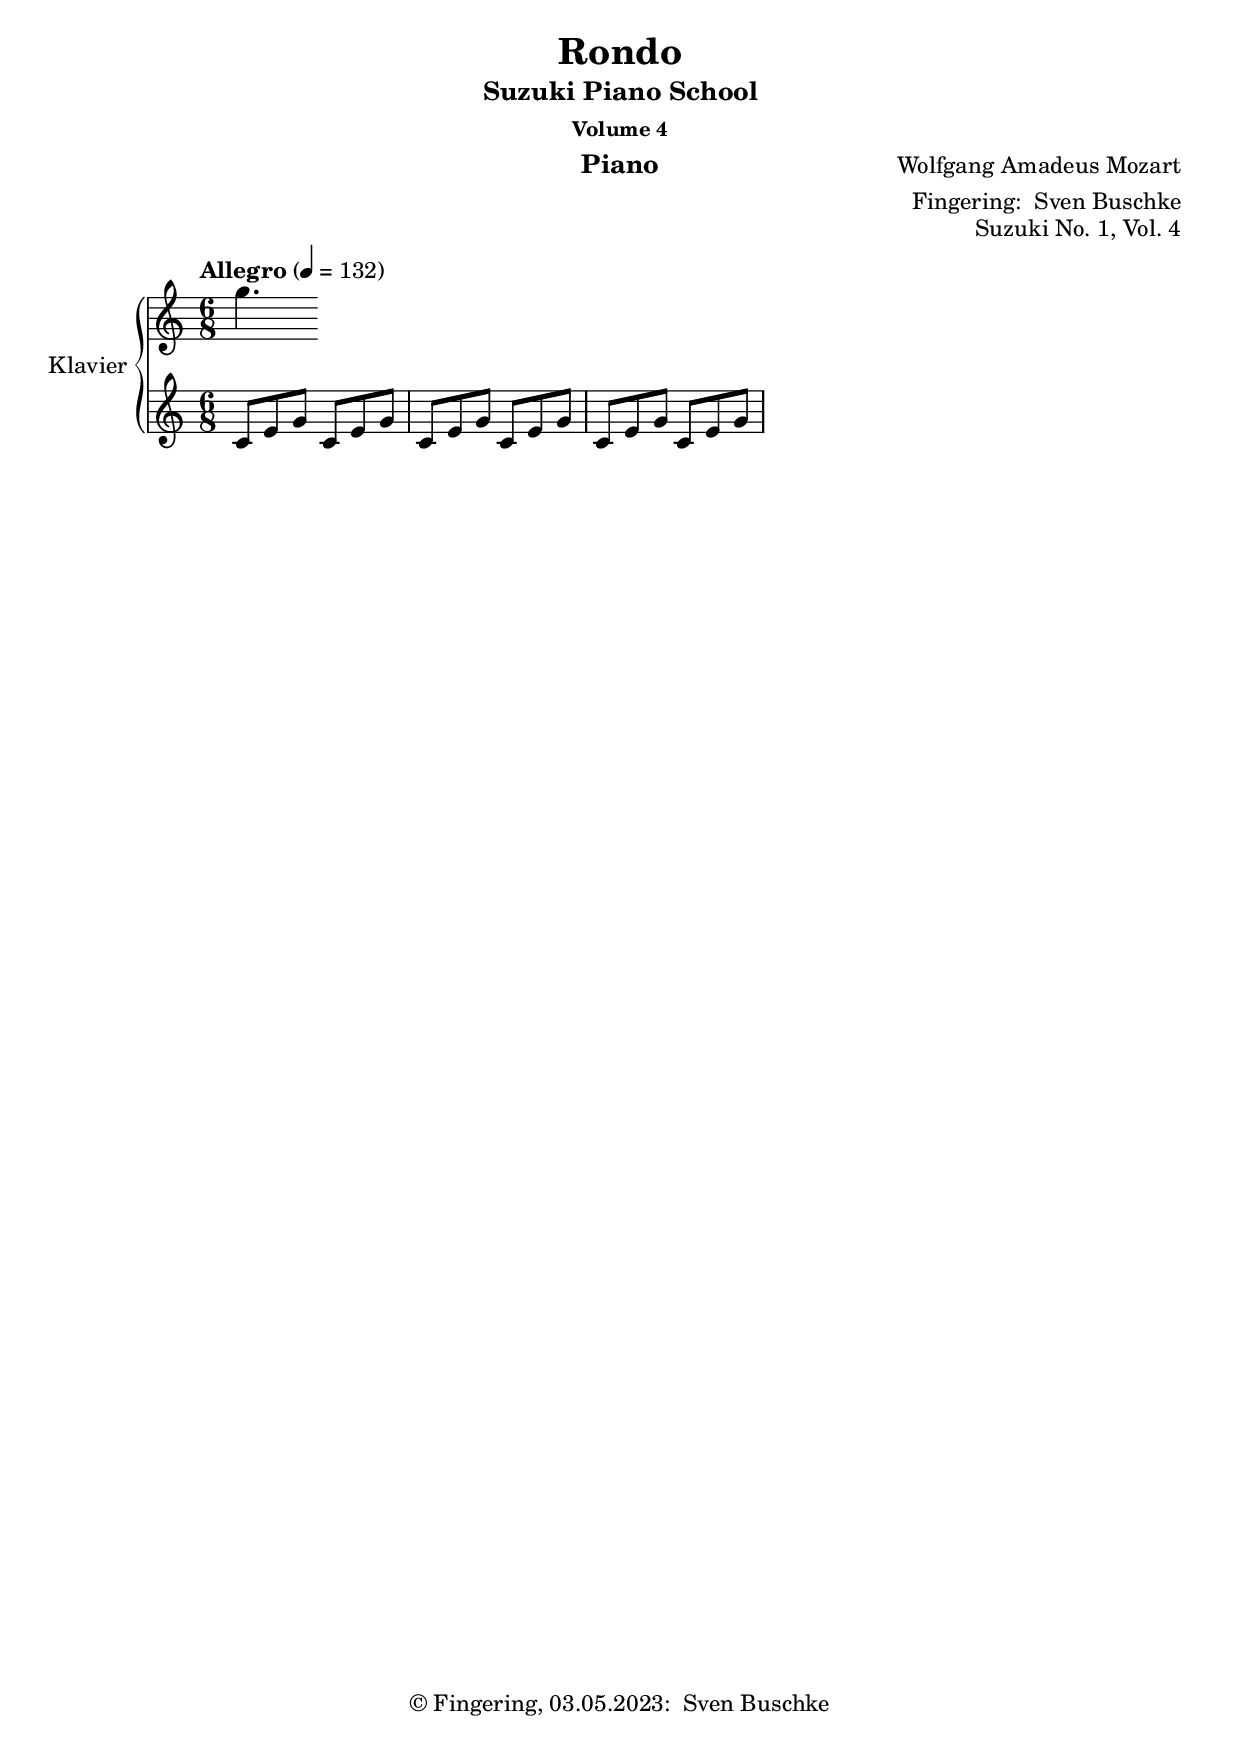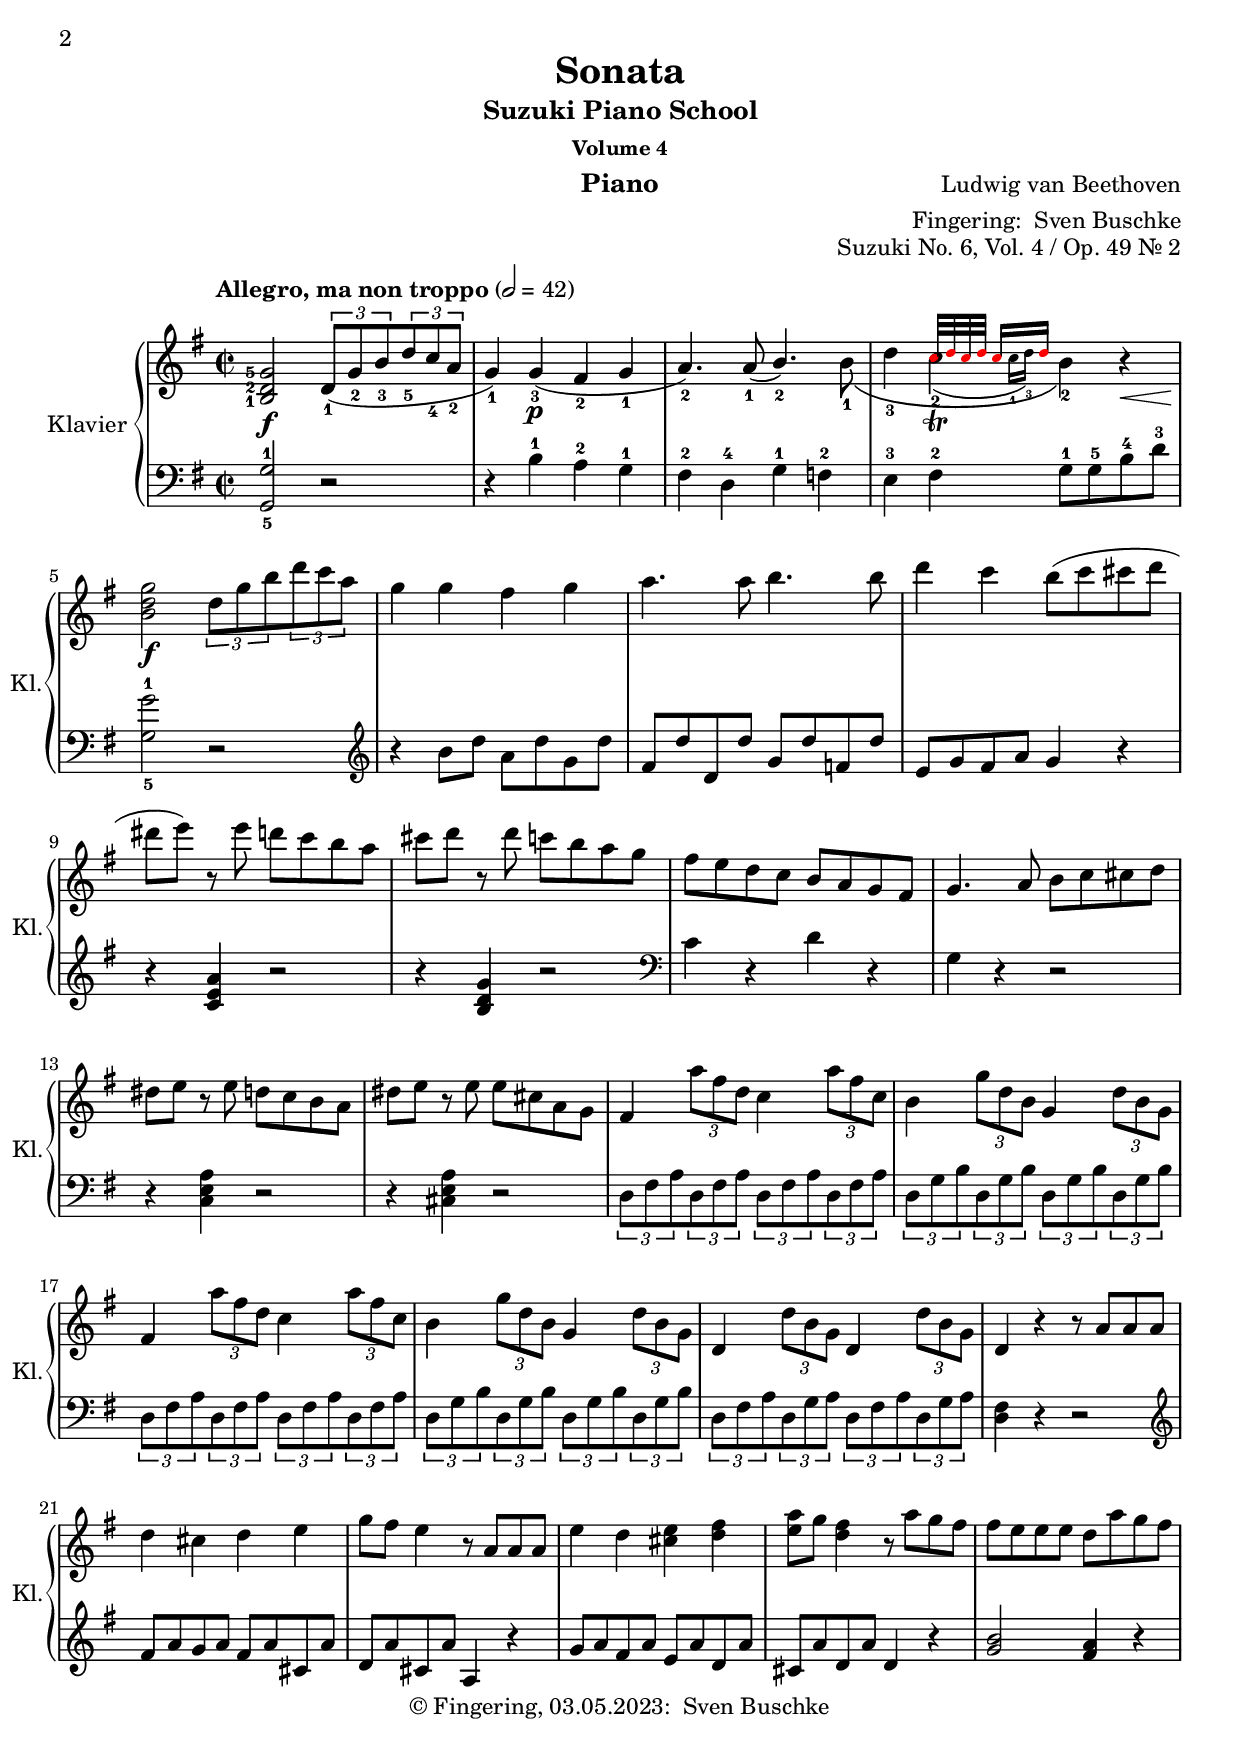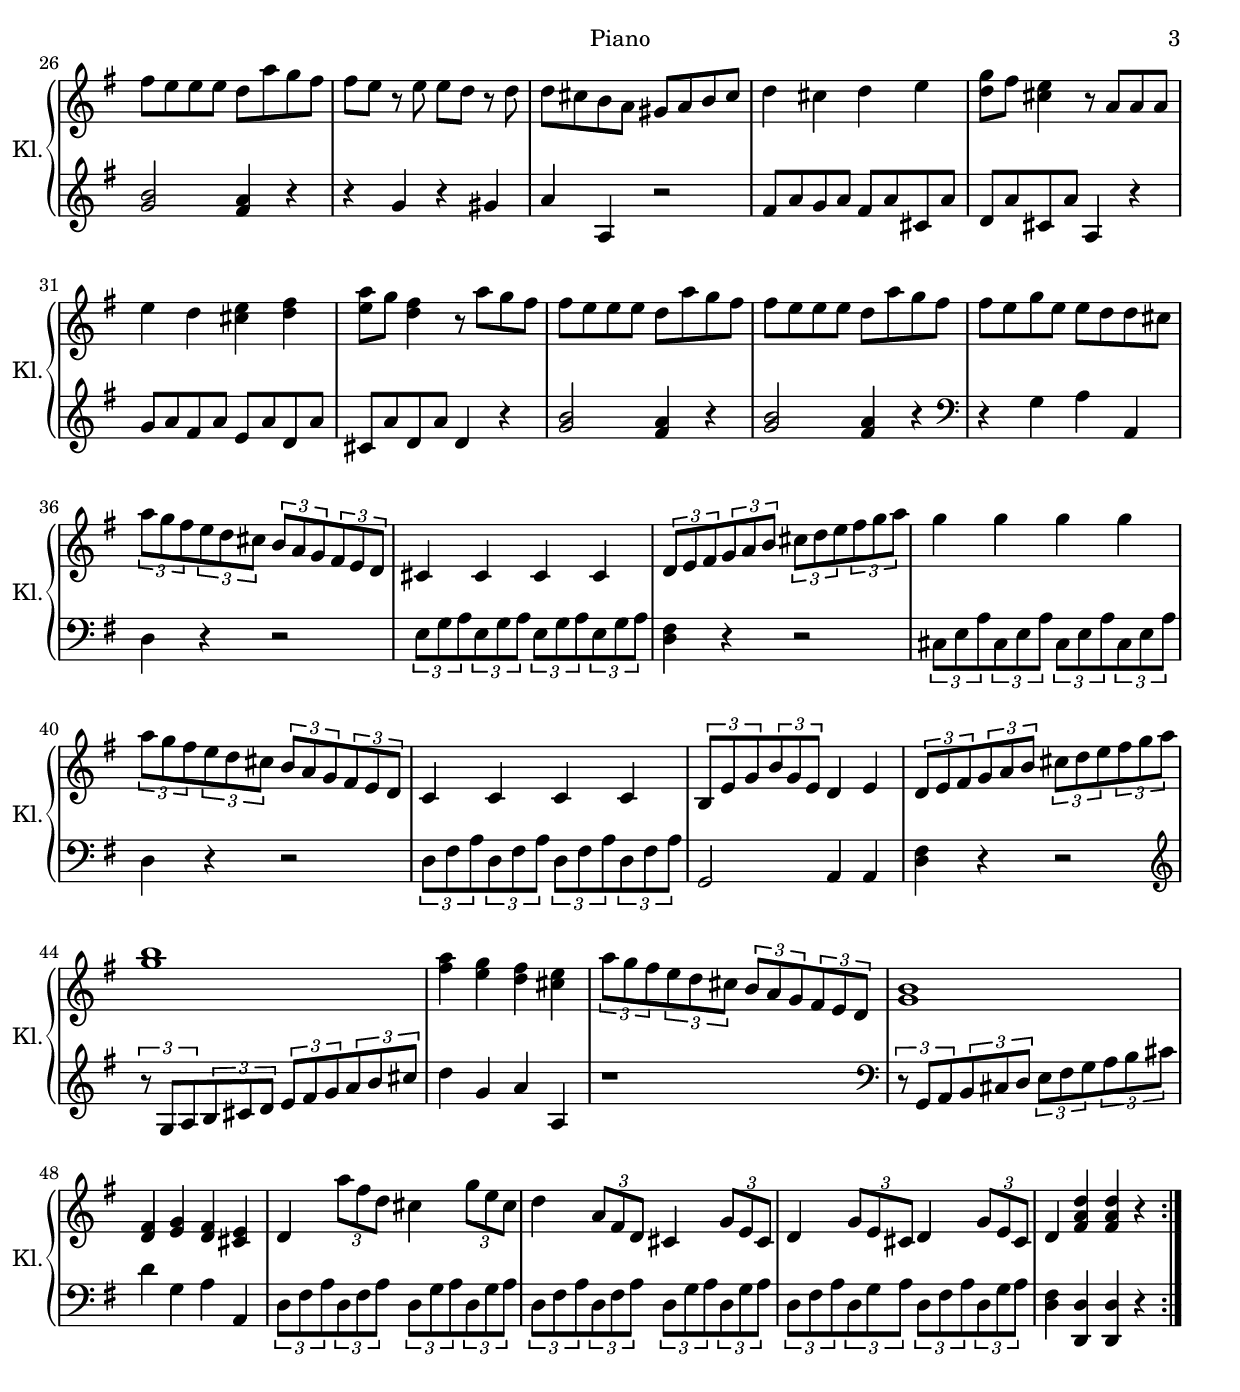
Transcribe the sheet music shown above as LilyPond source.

\version "2.24.1"
\language "english"

\header {
  dedication = ""
  title = ""
  subtitle = "Suzuki Piano School"
  subsubtitle = "Volume 4"
  instrument = "Piano"
  composer = ""
  arranger = \markup {"Fingering: " \with-url #"https://buschke.com" "Sven Buschke"}
  poet = ""
  meter = ""
  piece = ""
  opus = "No. 1"
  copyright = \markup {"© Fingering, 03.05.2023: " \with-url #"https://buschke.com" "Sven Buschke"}
%  tagline = ""
  % Remove default LilyPond tagline
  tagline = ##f
}


\paper {
  #(set-paper-size "a4")
}

\layout {
  \context {
    \Voice
    \consists "Melody_engraver"
    \override Stem #'neutral-direction = #'()
  }
}

global = {
  \key c \major
  \numericTimeSignature
  \time 4/4
  \tempo "Andante" 4=100
}

%%%%%%%%%%%%%%%%%%%%%%%%%%%%%%%%%%%%%%%%%%%%%%%%%%%%%%%%%%%%%%%%%%%%%%%%%%%%%%%%
% Nummer 1 / A
%%%%%%%%%%%%%%%%%%%%%%%%%%%%%%%%%%%%%%%%%%%%%%%%%%%%%%%%%%%%%%%%%%%%%%%%%%%%%%%%

globalA = {
  \key c \major
%  \numericTimeSignature
  \time 6/8
  \tempo "Allegro" 4=132
}

scoreARight = \relative c'' {
  \globalA
  % Music follows here.
  g'4.
}

scoreALeft = \relative c' {
  \globalA
  % Music follows here.
  \clef treble
  c8 e g c, e g
  c,8 e g c, e g
  c,8 e g c, e g
}

\bookpart {
\header {
  title = "Rondo"
  composer = \markup {\with-url #"" "Wolfgang Amadeus Mozart"}
  poet = ""
  meter = ""
  piece = ""
  opus = "Suzuki No. 1, Vol. 4"
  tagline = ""
}
  \score {
    \new PianoStaff \with {
      instrumentName = "Klavier"
      shortInstrumentName = "Kl."
    } <<
      \new Staff = "right" \with {
        midiInstrument = "acoustic grand"
      } \scoreARight
      \new Staff = "left" \with {
        midiInstrument = "acoustic grand"
      } { \clef bass \scoreALeft }
    >>
    \layout { }
    \midi { }
  }
}

%%%%%%%%%%%%%%%%%%%%%%%%%%%%%%%%%%%%%%%%%%%%%%%%%%%%%%%%%%%%%%%%%%%%%%%%%%%%%%%%
% Nummer 2 / B
%%%%%%%%%%%%%%%%%%%%%%%%%%%%%%%%%%%%%%%%%%%%%%%%%%%%%%%%%%%%%%%%%%%%%%%%%%%%%%%%

globalB = {
  \key c \major
  \numericTimeSignature
  \time 4/4
  \tempo "Andante" 4=100
}

scoreBRight = \relative c'' {
  \global
  % Music follows here.

}

scoreBLeft = \relative c' {
  \global
  % Music follows here.

}

\bookpart {
\header {
  title = ""
  composer = ""
  poet = ""
  meter = ""
  piece = ""
  opus = "Suzuki No. 1, Vol. 2"
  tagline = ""
}
  \score {
    \new PianoStaff \with {
      instrumentName = "Klavier"
      shortInstrumentName = "Kl."
    } <<
      \new Staff = "right" \with {
        midiInstrument = "acoustic grand"
      } \scoreBRight
      \new Staff = "left" \with {
        midiInstrument = "acoustic grand"
      } { \clef bass \scoreBLeft }
    >>
    \layout { }
    \midi { }
  }
}

%%%%%%%%%%%%%%%%%%%%%%%%%%%%%%%%%%%%%%%%%%%%%%%%%%%%%%%%%%%%%%%%%%%%%%%%%%%%%%%%
% Nummer 3 / C
%%%%%%%%%%%%%%%%%%%%%%%%%%%%%%%%%%%%%%%%%%%%%%%%%%%%%%%%%%%%%%%%%%%%%%%%%%%%%%%%

globalC = {
  \key c \major
  \numericTimeSignature
  \time 4/4
  \tempo "Andante" 4=100
}

scoreCRight = \relative c'' {
  \global
  % Music follows here.

}

scoreCLeft = \relative c' {
  \global
  % Music follows here.

}

\bookpart {
\header {
  title = ""
  composer = ""
  poet = ""
  meter = ""
  piece = ""
  opus = "Suzuki No. 1, Vol. 2"
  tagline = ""
}
  \score {
    \new PianoStaff \with {
      instrumentName = "Klavier"
      shortInstrumentName = "Kl."
    } <<
      \new Staff = "right" \with {
        midiInstrument = "acoustic grand"
      } \scoreCRight
      \new Staff = "left" \with {
        midiInstrument = "acoustic grand"
      } { \clef bass \scoreCLeft }
    >>
    \layout { }
    \midi { }
  }
}

%%%%%%%%%%%%%%%%%%%%%%%%%%%%%%%%%%%%%%%%%%%%%%%%%%%%%%%%%%%%%%%%%%%%%%%%%%%%%%%%
% Nummer 4 / D
%%%%%%%%%%%%%%%%%%%%%%%%%%%%%%%%%%%%%%%%%%%%%%%%%%%%%%%%%%%%%%%%%%%%%%%%%%%%%%%%

globalD = {
  \key c \major
  \numericTimeSignature
  \time 4/4
  \tempo "Andante" 4=100
}

scoreDRight = \relative c'' {
  \global
  % Music follows here.

}

scoreDLeft = \relative c' {
  \global
  % Music follows here.

}

\bookpart {
\header {
  title = ""
  composer = ""
  poet = ""
  meter = ""
  piece = ""
  opus = "Suzuki No. 1, Vol. 2"
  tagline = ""
}
  \score {
    \new PianoStaff \with {
      instrumentName = "Klavier"
      shortInstrumentName = "Kl."
    } <<
      \new Staff = "right" \with {
        midiInstrument = "acoustic grand"
      } \scoreDRight
      \new Staff = "left" \with {
        midiInstrument = "acoustic grand"
      } { \clef bass \scoreDLeft }
    >>
    \layout { }
    \midi { }
  }
}

%%%%%%%%%%%%%%%%%%%%%%%%%%%%%%%%%%%%%%%%%%%%%%%%%%%%%%%%%%%%%%%%%%%%%%%%%%%%%%%%
% Nummer 5 / E
%%%%%%%%%%%%%%%%%%%%%%%%%%%%%%%%%%%%%%%%%%%%%%%%%%%%%%%%%%%%%%%%%%%%%%%%%%%%%%%%

globalE = {
  \key c \major
  \numericTimeSignature
  \time 4/4
  \tempo "Andante" 4=100
}

scoreERight = \relative c'' {
  \global
  % Music follows here.

}

scoreELeft = \relative c' {
  \global
  % Music follows here.

}

\bookpart {
\header {
  title = ""
  composer = ""
  poet = ""
  meter = ""
  piece = ""
  opus = "Suzuki No. 1, Vol. 2"
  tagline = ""
}
  \score {
    \new PianoStaff \with {
      instrumentName = "Klavier"
      shortInstrumentName = "Kl."
    } <<
      \new Staff = "right" \with {
        midiInstrument = "acoustic grand"
      } \scoreERight
      \new Staff = "left" \with {
        midiInstrument = "acoustic grand"
      } { \clef bass \scoreELeft }
    >>
    \layout { }
    \midi { }
  }
}

%%%%%%%%%%%%%%%%%%%%%%%%%%%%%%%%%%%%%%%%%%%%%%%%%%%%%%%%%%%%%%%%%%%%%%%%%%%%%%%%
% Nummer 6 / F
%%%%%%%%%%%%%%%%%%%%%%%%%%%%%%%%%%%%%%%%%%%%%%%%%%%%%%%%%%%%%%%%%%%%%%%%%%%%%%%%

globalF = {
  \key g \major
%  \numericTimeSignature
  \time 2/2
  \tempo "Allegro, ma non troppo" 2=42
}

scoreFRight = \relative c'' {
  \globalF
  % Music follows here.
  \repeat volta 2 {
     \set fingeringOrientations = #'(left) <b,-1 d-2 g-5>2\f
     \override Fingering.direction = #DOWN \tuplet 3/2 { d8-1(g-2 b-3 } \tuplet 3/2 { d-5 c-4 a-2 }
    g4-1) g-3\p(fs-2 g-1 a4.-2) a8-1(b4.-2) <<{\override NoteHead.color = #red \override NoteHead.font-size = #-3 s8 s4 c32[d c d] c16[d] s4 \revert NoteHead.color \revert NoteHead.font-size}\\{b8-1\(d4-3 \afterGrace c-2\trill({c16-1[d-3])} b4-2\)}>>\< r
    <b d g>2\f \tuplet 3/2 { d8 g b } \tuplet 3/2 { d c a } g4 g fs g a4. a8 b4. b8
    d4 c b8(c cs d ds e) r e d c b a cs d r d c b a g fs e d c b a g fs g4. a8 b c cs d ds e r e d c b a ds e r e e cs a g fs4 \tuplet 3/2 { a'8 fs d } c4 \tuplet 3/2 { a'8 fs c } b4 \tuplet 3/2 { g'8 d b } g4 \tuplet 3/2 { d'8 b g } fs4 \tuplet 3/2 { a'8 fs d } c4 \tuplet 3/2 { a'8 fs c } b4 \tuplet 3/2 { g'8 d b } g4 \tuplet 3/2 { d'8 b g }
    d4 \tuplet 3/2 { d'8 b g } d4 \tuplet 3/2 { d'8 b g } d4 r r8 a' a a d4 cs d e g8 fs e4 r8 a, a a
    e'4 d <cs e> <d fs> <e a>8 g <d fs>4 r8 a' g fs fs e e e d a' g fs fs e e e d  a' g fs fs e r e e d r d d cs b a gs a b cs d4 cs d e <d g>8 fs <cs e>4 r8 a a a
    e'4 d <cs e> <d fs> <e a>8 g <d fs>4 r8 a' g fs fs e e e d a' g fs fs e e e d a' g fs fs e g e e d d cs \tuplet 3/2 { a' g fs } \tuplet 3/2 { e d cs } \tuplet 3/2 { b a g } \tuplet 3/2 { fs e d } cs4 cs cs cs
    \tuplet 3/2 { d8 e fs } \tuplet 3/2 { g a b } \tuplet 3/2 { cs d e } \tuplet 3/2 { fs g a }
    g4 g g g \tuplet 3/2 { a8 g fs } \tuplet 3/2 { e d cs } \tuplet 3/2 { b a g } \tuplet 3/2 { fs e d }
    c4 c c c
    \tuplet 3/2 { b8 e g } \tuplet 3/2 { b g e } d4 e \tuplet 3/2 { d8 e fs } \tuplet 3/2 { g a b } \tuplet 3/2 { cs d e } \tuplet 3/2 { fs g a }
    <g b>1 <fs a>4 <e g> <d fs> <cs e>
    \tuplet 3/2 { a'8 g fs } \tuplet 3/2 { e d cs } \tuplet 3/2 { b a g } \tuplet 3/2 { fs e d }
    <g b>1 <d fs>4 <e g> <d fs> <cs e> d \tuplet 3/2 { a''8 fs d } cs4 \tuplet 3/2 { g'8 e cs } d4
    \tuplet 3/2 { a8 fs d } cs4 \tuplet 3/2 { g'8 e cs } d4 \tuplet 3/2 { g8 e cs } d4 \tuplet 3/2 { g8 e cs } d4 <fs a d>4 4 r
  }
}

scoreFLeft = \relative c' {
  \globalF
  % Music follows here.
  \repeat volta 2 {
    <g,-5 g'-1>2 r
    r4 b'-1 a-2 g-1 fs-2 d-4 g-1 f-2 e-3 fs-2 g8-1 g-5 b-4 d-3 <g,-5 g'-1>2 r
    \clef treble
    r4 b'8 d a d g, d' fs, d' d, d' g, d' f, d' e, g fs a g4 r
    r <c, e a> r2 r4 <b d g> r2
    \clef bass
    c4 r d r g, r r2
    r4 <c, e a> r2
    r4 <cs e a> r2
    \tuplet 3/2 { d8 fs a } \tuplet 3/2 {  d, fs a } \tuplet 3/2 {  d, fs a } \tuplet 3/2 {  d, fs a }
    \tuplet 3/2 { d, g b } \tuplet 3/2 { d, g b } \tuplet 3/2 { d, g b } \tuplet 3/2 { d, g b }
    \tuplet 3/2 { d, fs a } \tuplet 3/2 {  d, fs a } \tuplet 3/2 {  d, fs a } \tuplet 3/2 {  d, fs a }
    \tuplet 3/2 { d, g b } \tuplet 3/2 { d, g b } \tuplet 3/2 { d, g b } \tuplet 3/2 { d, g b }
    \tuplet 3/2 { d, fs a } \tuplet 3/2 {  d, g a } \tuplet 3/2 {  d, fs a } \tuplet 3/2 {  d, g a }
    <d, fs>4 r r2
    \clef treble
    fs'8 a g a fs a cs, a' d, a' cs, a' a,4  r
    g'8 a fs a e a d, a' cs, a' d, a' d,4 r
    <g b>2 <fs a>4 r
    <g b>2 <fs a>4 r
    r g r gs a a, r2
    fs'8 a g a fs a cs, a' d, a' cs, a' a,4  r
    g'8 a fs a e a d, a' cs, a' d, a' d,4 r
    <g b>2 <fs a>4 r
    <g b>2 <fs a>4 r
    \clef bass
    r g, a a, d r r2
    \tuplet 3/2 { e8 g a } \tuplet 3/2 { e g a } \tuplet 3/2 { e g a } \tuplet 3/2 { e g a } <d, fs>4 r r2
    \tuplet 3/2 { cs8 e a } \tuplet 3/2 { cs, e a } \tuplet 3/2 { cs, e a } \tuplet 3/2 { cs, e a } d,4 r r2
    \tuplet 3/2 { d8 fs a } \tuplet 3/2 { d, fs a } \tuplet 3/2 { d, fs a } \tuplet 3/2 { d, fs a }
    g,2 a4 a <d fs> r r2
    \clef treble
    \tuplet 3/2 { r8 g a } \tuplet 3/2 { b cs d } \tuplet 3/2 { e fs g } \tuplet 3/2 { a b cs } d4 g, a a, r1
    \clef bass
    \tuplet 3/2 { r8 g, a } \tuplet 3/2 { b cs d } \tuplet 3/2 { e fs g } \tuplet 3/2 { a b cs } d4 g, a a,
    \tuplet 3/2 { d8 fs a } \tuplet 3/2 { d, fs a } \tuplet 3/2 { d, g a } \tuplet 3/2 { d, g a }
    \tuplet 3/2 { d,8 fs a } \tuplet 3/2 { d, fs a } \tuplet 3/2 { d, g a } \tuplet 3/2 { d, g a }
    \tuplet 3/2 { d, fs a } \tuplet 3/2 { d, g a } \tuplet 3/2 { d, fs a } \tuplet 3/2 { d, g a }
    <d, fs>4 <d, d'> <d d'> r
  }
}

\bookpart {
\header {
  title = "Sonata"
  composer = \markup {\with-url #"" "Ludwig van Beethoven"}
  poet = ""
  meter = ""
  piece = ""
  opus = "Suzuki No. 6, Vol. 4 / Op. 49 Nr. 2"
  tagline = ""
}
  \score {
    \new PianoStaff \with {
      instrumentName = "Klavier"
      shortInstrumentName = "Kl."
    } <<
      \new Staff = "right" \with {
        midiInstrument = "acoustic grand"
      } \scoreFRight
      \new Staff = "left" \with {
        midiInstrument = "acoustic grand"
      } { \clef bass \scoreFLeft }
    >>
    \layout { }
    \midi { }
  }
}

%%%%%%%%%%%%%%%%%%%%%%%%%%%%%%%%%%%%%%%%%%%%%%%%%%%%%%%%%%%%%%%%%%%%%%%%%%%%%%%%
% Nummer 7 / G
%%%%%%%%%%%%%%%%%%%%%%%%%%%%%%%%%%%%%%%%%%%%%%%%%%%%%%%%%%%%%%%%%%%%%%%%%%%%%%%%

globalG = {
  \key c \major
  \numericTimeSignature
  \time 4/4
  \tempo "Andante" 4=100
}

scoreGRight = \relative c'' {
  \global
  % Music follows here.

}

scoreGLeft = \relative c' {
  \global
  % Music follows here.

}

\bookpart {
\header {
  title = ""
  composer = ""
  poet = ""
  meter = ""
  piece = ""
  opus = "Suzuki No. 1, Vol. 2"
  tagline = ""
}
  \score {
    \new PianoStaff \with {
      instrumentName = "Klavier"
      shortInstrumentName = "Kl."
    } <<
      \new Staff = "right" \with {
        midiInstrument = "acoustic grand"
      } \scoreGRight
      \new Staff = "left" \with {
        midiInstrument = "acoustic grand"
      } { \clef bass \scoreGLeft }
    >>
    \layout { }
    \midi { }
  }
}

%%%%%%%%%%%%%%%%%%%%%%%%%%%%%%%%%%%%%%%%%%%%%%%%%%%%%%%%%%%%%%%%%%%%%%%%%%%%%%%%
% Nummer 8 / H
%%%%%%%%%%%%%%%%%%%%%%%%%%%%%%%%%%%%%%%%%%%%%%%%%%%%%%%%%%%%%%%%%%%%%%%%%%%%%%%%

globalH = {
  \key c \major
  \numericTimeSignature
  \time 4/4
  \tempo "Andante" 4=100
}

scoreHRight = \relative c'' {
  \global
  % Music follows here.

}

scoreHLeft = \relative c' {
  \global
  % Music follows here.

}

\bookpart {
\header {
  title = ""
  composer = ""
  poet = ""
  meter = ""
  piece = ""
  opus = "Suzuki No. 1, Vol. 2"
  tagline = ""
}
  \score {
    \new PianoStaff \with {
      instrumentName = "Klavier"
      shortInstrumentName = "Kl."
    } <<
      \new Staff = "right" \with {
        midiInstrument = "acoustic grand"
      } \scoreHRight
      \new Staff = "left" \with {
        midiInstrument = "acoustic grand"
      } { \clef bass \scoreHLeft }
    >>
    \layout { }
    \midi { }
  }
}

%%%%%%%%%%%%%%%%%%%%%%%%%%%%%%%%%%%%%%%%%%%%%%%%%%%%%%%%%%%%%%%%%%%%%%%%%%%%%%%%
% Nummer 9 / I
%%%%%%%%%%%%%%%%%%%%%%%%%%%%%%%%%%%%%%%%%%%%%%%%%%%%%%%%%%%%%%%%%%%%%%%%%%%%%%%%

globalI = {
  \key c \major
  \numericTimeSignature
  \time 4/4
  \tempo "Andante" 4=100
}

scoreIRight = \relative c'' {
  \global
  % Music follows here.

}

scoreILeft = \relative c' {
  \global
  % Music follows here.

}

\bookpart {
\header {
  title = ""
  composer = ""
  poet = ""
  meter = ""
  piece = ""
  opus = "Suzuki No. 1, Vol. 2"
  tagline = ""
}
  \score {
    \new PianoStaff \with {
      instrumentName = "Klavier"
      shortInstrumentName = "Kl."
    } <<
      \new Staff = "right" \with {
        midiInstrument = "acoustic grand"
      } \scoreIRight
      \new Staff = "left" \with {
        midiInstrument = "acoustic grand"
      } { \clef bass \scoreILeft }
    >>
    \layout { }
    \midi { }
  }
}

%%%%%%%%%%%%%%%%%%%%%%%%%%%%%%%%%%%%%%%%%%%%%%%%%%%%%%%%%%%%%%%%%%%%%%%%%%%%%%%%
% Nummer 10 / J
%%%%%%%%%%%%%%%%%%%%%%%%%%%%%%%%%%%%%%%%%%%%%%%%%%%%%%%%%%%%%%%%%%%%%%%%%%%%%%%%

globalJ = {
  \key c \major
  \numericTimeSignature
  \time 4/4
  \tempo "Andante" 4=100
}

scoreJRight = \relative c'' {
  \global
  % Music follows here.

}

scoreJLeft = \relative c' {
  \global
  % Music follows here.

}

\bookpart {
\header {
  title = ""
  composer = ""
  poet = ""
  meter = ""
  piece = ""
  opus = "Suzuki No. 1, Vol. 2"
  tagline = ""
}
  \score {
    \new PianoStaff \with {
      instrumentName = "Klavier"
      shortInstrumentName = "Kl."
    } <<
      \new Staff = "right" \with {
        midiInstrument = "acoustic grand"
      } \scoreJRight
      \new Staff = "left" \with {
        midiInstrument = "acoustic grand"
      } { \clef bass \scoreJLeft }
    >>
    \layout { }
    \midi { }
  }
}

%%%%%%%%%%%%%%%%%%%%%%%%%%%%%%%%%%%%%%%%%%%%%%%%%%%%%%%%%%%%%%%%%%%%%%%%%%%%%%%%
% Nummer 11 / K
%%%%%%%%%%%%%%%%%%%%%%%%%%%%%%%%%%%%%%%%%%%%%%%%%%%%%%%%%%%%%%%%%%%%%%%%%%%%%%%%

globalK = {
  \key c \major
  \numericTimeSignature
  \time 4/4
  \tempo "Andante" 4=100
}

scoreKRight = \relative c'' {
  \global
  % Music follows here.

}

scoreKLeft = \relative c' {
  \global
  % Music follows here.

}

\bookpart {
\header {
  title = ""
  composer = ""
  poet = ""
  meter = ""
  piece = ""
  opus = "Suzuki No. 1, Vol. 2"
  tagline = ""
}
  \score {
    \new PianoStaff \with {
      instrumentName = "Klavier"
      shortInstrumentName = "Kl."
    } <<
      \new Staff = "right" \with {
        midiInstrument = "acoustic grand"
      } \scoreKRight
      \new Staff = "left" \with {
        midiInstrument = "acoustic grand"
      } { \clef bass \scoreKLeft }
    >>
    \layout { }
    \midi { }
  }
}

%%%%%%%%%%%%%%%%%%%%%%%%%%%%%%%%%%%%%%%%%%%%%%%%%%%%%%%%%%%%%%%%%%%%%%%%%%%%%%%%
% Nummer 12 / L
%%%%%%%%%%%%%%%%%%%%%%%%%%%%%%%%%%%%%%%%%%%%%%%%%%%%%%%%%%%%%%%%%%%%%%%%%%%%%%%%

globalL = {
  \key c \major
  \numericTimeSignature
  \time 4/4
  \tempo "Andante" 4=100
}

scoreLRight = \relative c'' {
  \global
  % Music follows here.

}

scoreLLeft = \relative c' {
  \global
  % Music follows here.

}

\bookpart {
\header {
  title = ""
  composer = ""
  poet = ""
  meter = ""
  piece = ""
  opus = "Suzuki No. 1, Vol. 2"
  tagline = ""
}
  \score {
    \new PianoStaff \with {
      instrumentName = "Klavier"
      shortInstrumentName = "Kl."
    } <<
      \new Staff = "right" \with {
        midiInstrument = "acoustic grand"
      } \scoreLRight
      \new Staff = "left" \with {
        midiInstrument = "acoustic grand"
      } { \clef bass \scoreLLeft }
    >>
    \layout { }
    \midi { }
  }
}

%%%%%%%%%%%%%%%%%%%%%%%%%%%%%%%%%%%%%%%%%%%%%%%%%%%%%%%%%%%%%%%%%%%%%%%%%%%%%%%%
% Nummer 13 / M
%%%%%%%%%%%%%%%%%%%%%%%%%%%%%%%%%%%%%%%%%%%%%%%%%%%%%%%%%%%%%%%%%%%%%%%%%%%%%%%%

globalM = {
  \key c \major
  \numericTimeSignature
  \time 4/4
  \tempo "Andante" 4=100
}

scoreMRight = \relative c'' {
  \global
  % Music follows here.

}

scoreMLeft = \relative c' {
  \global
  % Music follows here.

}

\bookpart {
\header {
  title = ""
  composer = ""
  poet = ""
  meter = ""
  piece = ""
  opus = "Suzuki No. 1, Vol. 2"
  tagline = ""
}
  \score {
    \new PianoStaff \with {
      instrumentName = "Klavier"
      shortInstrumentName = "Kl."
    } <<
      \new Staff = "right" \with {
        midiInstrument = "acoustic grand"
      } \scoreMRight
      \new Staff = "left" \with {
        midiInstrument = "acoustic grand"
      } { \clef bass \scoreMLeft }
    >>
    \layout { }
    \midi { }
  }
}

%%%%%%%%%%%%%%%%%%%%%%%%%%%%%%%%%%%%%%%%%%%%%%%%%%%%%%%%%%%%%%%%%%%%%%%%%%%%%%%%
% Nummer 14 / N
%%%%%%%%%%%%%%%%%%%%%%%%%%%%%%%%%%%%%%%%%%%%%%%%%%%%%%%%%%%%%%%%%%%%%%%%%%%%%%%%

globalN = {
  \key c \major
  \numericTimeSignature
  \time 4/4
  \tempo "Andante" 4=100
}

scoreNRight = \relative c'' {
  \global
  % Music follows here.

}

scoreNLeft = \relative c' {
  \global
  % Music follows here.

}

\bookpart {
\header {
  title = ""
  composer = ""
  poet = ""
  meter = ""
  piece = ""
  opus = "Suzuki No. 1, Vol. 2"
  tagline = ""
}
  \score {
    \new PianoStaff \with {
      instrumentName = "Klavier"
      shortInstrumentName = "Kl."
    } <<
      \new Staff = "right" \with {
        midiInstrument = "acoustic grand"
      } \scoreNRight
      \new Staff = "left" \with {
        midiInstrument = "acoustic grand"
      } { \clef bass \scoreNLeft }
    >>
    \layout { }
    \midi { }
  }
}

%%%%%%%%%%%%%%%%%%%%%%%%%%%%%%%%%%%%%%%%%%%%%%%%%%%%%%%%%%%%%%%%%%%%%%%%%%%%%%%%
% Nummer 15 / O
%%%%%%%%%%%%%%%%%%%%%%%%%%%%%%%%%%%%%%%%%%%%%%%%%%%%%%%%%%%%%%%%%%%%%%%%%%%%%%%%

globalO = {
  \key c \major
  \numericTimeSignature
  \time 4/4
  \tempo "Andante" 4=100
}

scoreORight = \relative c'' {
  \global
  % Music follows here.

}

scoreOLeft = \relative c' {
  \global
  % Music follows here.

}

\bookpart {
\header {
  title = ""
  composer = ""
  poet = ""
  meter = ""
  piece = ""
  opus = "Suzuki No. 1, Vol. 2"
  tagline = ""
}
  \score {
    \new PianoStaff \with {
      instrumentName = "Klavier"
      shortInstrumentName = "Kl."
    } <<
      \new Staff = "right" \with {
        midiInstrument = "acoustic grand"
      } \scoreORight
      \new Staff = "left" \with {
        midiInstrument = "acoustic grand"
      } { \clef bass \scoreOLeft }
    >>
    \layout { }
    \midi { }
  }
}

%%%%%%%%%%%%%%%%%%%%%%%%%%%%%%%%%%%%%%%%%%%%%%%%%%%%%%%%%%%%%%%%%%%%%%%%%%%%%%%%
% Nummer 16 / P
%%%%%%%%%%%%%%%%%%%%%%%%%%%%%%%%%%%%%%%%%%%%%%%%%%%%%%%%%%%%%%%%%%%%%%%%%%%%%%%%

globalP = {
  \key c \major
  \numericTimeSignature
  \time 4/4
  \tempo "Andante" 4=100
}

scorePRight = \relative c'' {
  \global
  % Music follows here.

}

scorePLeft = \relative c' {
  \global
  % Music follows here.

}

\bookpart {
\header {
  title = ""
  composer = ""
  poet = ""
  meter = ""
  piece = ""
  opus = "Suzuki No. 1, Vol. 2"
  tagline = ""
}
  \score {
    \new PianoStaff \with {
      instrumentName = "Klavier"
      shortInstrumentName = "Kl."
    } <<
      \new Staff = "right" \with {
        midiInstrument = "acoustic grand"
      } \scorePRight
      \new Staff = "left" \with {
        midiInstrument = "acoustic grand"
      } { \clef bass \scorePLeft }
    >>
    \layout { }
    \midi { }
  }
}

%%%%%%%%%%%%%%%%%%%%%%%%%%%%%%%%%%%%%%%%%%%%%%%%%%%%%%%%%%%%%%%%%%%%%%%%%%%%%%%%
% Nummer 17 / Q
%%%%%%%%%%%%%%%%%%%%%%%%%%%%%%%%%%%%%%%%%%%%%%%%%%%%%%%%%%%%%%%%%%%%%%%%%%%%%%%%

globalQ = {
  \key c \major
  \numericTimeSignature
  \time 4/4
  \tempo "Andante" 4=100
}

scoreQRight = \relative c'' {
  \global
  % Music follows here.

}

scoreQLeft = \relative c' {
  \global
  % Music follows here.

}

\bookpart {
\header {
  title = ""
  composer = ""
  poet = ""
  meter = ""
  piece = ""
  opus = "Suzuki No. 1, Vol. 2"
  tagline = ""
}
  \score {
    \new PianoStaff \with {
      instrumentName = "Klavier"
      shortInstrumentName = "Kl."
    } <<
      \new Staff = "right" \with {
        midiInstrument = "acoustic grand"
      } \scoreQRight
      \new Staff = "left" \with {
        midiInstrument = "acoustic grand"
      } { \clef bass \scoreQLeft }
    >>
    \layout { }
    \midi { }
  }
}

%%%%%%%%%%%%%%%%%%%%%%%%%%%%%%%%%%%%%%%%%%%%%%%%%%%%%%%%%%%%%%%%%%%%%%%%%%%%%%%%
% Nummer 18 / R
%%%%%%%%%%%%%%%%%%%%%%%%%%%%%%%%%%%%%%%%%%%%%%%%%%%%%%%%%%%%%%%%%%%%%%%%%%%%%%%%

globalR = {
  \key c \major
  \numericTimeSignature
  \time 4/4
  \tempo "Andante" 4=100
}

scoreRRight = \relative c'' {
  \global
  % Music follows here.

}

scoreRLeft = \relative c' {
  \global
  % Music follows here.

}

\bookpart {
\header {
  title = ""
  composer = ""
  poet = ""
  meter = ""
  piece = ""
  opus = "Suzuki No. 1, Vol. 2"
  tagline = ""
}
  \score {
    \new PianoStaff \with {
      instrumentName = "Klavier"
      shortInstrumentName = "Kl."
    } <<
      \new Staff = "right" \with {
        midiInstrument = "acoustic grand"
      } \scoreRRight
      \new Staff = "left" \with {
        midiInstrument = "acoustic grand"
      } { \clef bass \scoreRLeft }
    >>
    \layout { }
    \midi { }
  }
}
